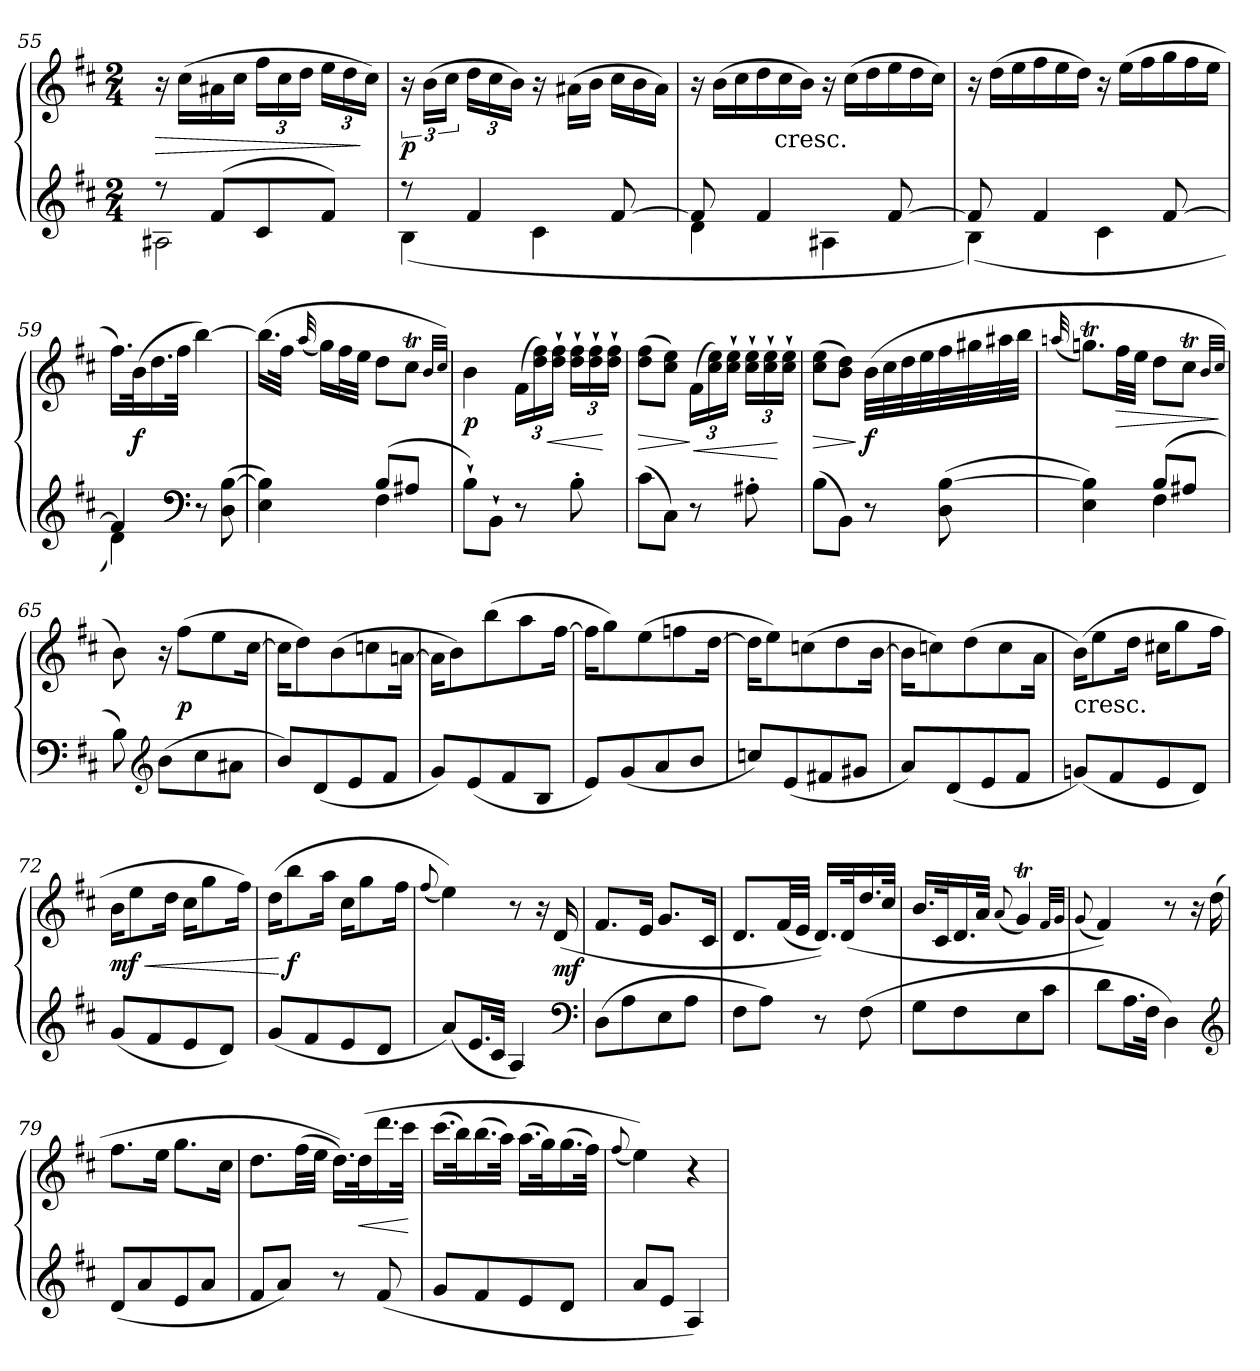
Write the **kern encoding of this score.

**kern	**kern	**dynam
*part1	*part1	*part1
*staff2	*staff1	*staff1/2
*clefG2	*clefG2	*
*k[f#c#]	*k[f#c#]	*
*D:	*D:	*
*M2/4	*M2/4	*
=55	=55	=55
*^	*	*
8r	2A#X	16r	>
.	.	(16cc#LL	.
(8f#L	.	16a#X	.
.	.	16cc#JJ	.
8c#	.	24ff#LL	.
.	.	24cc#	.
.	.	24ddJJ	.
8f#J)	.	24eeLL	.
.	.	24dd	.
.	.	24cc#JJ)	]
!!LO:LB:g=z
=56	=56	=56	=56
8r	(4B	24r	p
.	.	(24bLL	.
.	.	24cc#JJ	.
4f#	.	24ddLL	.
.	.	24cc#	.
.	.	24bJJ)	.
*	*	*Xtuplet	*
.	4c#	24r	.
.	.	(24a#X\LL	.
.	.	24b\JJ	.
[8f#	.	24cc#LL	.
.	.	24b	.
.	.	24a#JJ)	.
=57	=57	=57	=57
8f#]	4d	24r	.
.	.	(24bLL	.
.	.	24cc#	.
4f#	.	24dd	.
!	!	!LO:TX:c:t=cresc.	!
.	.	24cc#	.
.	.	24bJJ)	.
.	4A#X	24r	.
.	.	(24cc#LL	.
.	.	24dd	.
[8f#	.	24ee	.
.	.	24dd	.
.	.	24cc#JJ)	.
=58	=58	=58	=58
8f#]	(4B)	24r	.
.	.	(24ddLL	.
.	.	24ee	.
4f#	.	24ff#	.
.	.	24ee	.
.	.	24ddJJ)	.
.	4c#	24r	.
.	.	(24eeLL	.
.	.	24ff#	.
[8f#	.	24gg	.
.	.	24ff#	.
.	.	24eeJJ	.
=59	=59	=59	=59
4f#]	4d)	16.ff#LL)	.
.	.	(32bK	f
.	.	16.dd	.
.	.	32ff#JJk	.
*clefF4	*	*	*
8r	4ryy	[4bb)	.
(<8D [8B	.	.	.
=60	=60	=60	=60
4E 4B])	4ryy	(16.bbLL]	.
.	.	32ff#JJk	.
.	.	(32qqaa	.
.	.	16ggLL)	.
.	.	32ff#L	.
.	.	32eeJJJ	.
(8BL	4F#	8ddL	.
8A#XJ	.	8cc#tJ	.
*v	*v	*	*
.	32qbLLL	.
.	32qcc#JJJ)	.
!!LO:LB:g=z
=61	=61	=61
8B`L)	4b	p
8BB`J	.	.
*	*tuplet	*
8r	(24f#LL	.
.	24dd 24ff#)	.
.	24dd` 24ff#`JJ	<
8B'	24dd` 24ff#`LL	.
.	24dd` 24ff#`	.
.	24dd` 24ff#`JJ	[
=62	=62	=62
(8c#L	(8dd 8ff#L	>
8C#J)	8cc# 8eeJ)	.
8r	(24f#LL	] <
.	24cc# 24ee)	.
.	24cc#` 24ee`JJ	.
8A#X'	24cc#` 24ee`LL	.
.	24cc#` 24ee`	.
.	24cc#` 24ee`JJ	[
=63	=63	=63
(8BL	(8cc# 8eeL	>
8BBJ)	8b 8ddJ)	.
8r	(32bLLL	] f
.	32cc#	.
.	32dd	.
.	32ee	.
(<8D [8B	32ff#	.
.	32gg#X	.
.	32aa#X	.
.	32bbJJJ	.
=64	=64	=64
.	(32qqaan	.
*^	*	*
4E 4B])	4ryy	8.ggnTL)	.
.	.	32ff#LL	>
.	.	32eeJJJ	.
(8BL	4F#	8ddL	.
8A#XJ	.	8cc#tJ	.
*v	*v	*	*
.	32qbLLL	.
.	32qcc#JJJ	.
.	.	]
=65	=65	=65
8B)	8b)	.
*clefG2	*	*
(8bL	16r	.
.	(8ff#L	p
8cc#	.	.
.	8ee	.
8a#XJ	.	.
.	[16cc#Jk	.
!!LO:LB:g=z
=66	=66	=66
8bL)	16cc#KL]	.
.	8dd)	.
(8d	.	.
.	(8b	.
8e	.	.
.	8ccn	.
8f#J	.	.
.	[16anJk	.
=67	=67	=67
8gL)	16aKL]	.
.	8b)	.
(8e	.	.
.	(8bb	.
8f#	.	.
.	8aa	.
8BJ	.	.
.	[16ff#Jk	.
=68	=68	=68
8eL)	16ff#KL]	.
.	8gg)	.
(8g	.	.
.	(8ee	.
8a	.	.
.	8ffn	.
8bJ	.	.
.	[16ddJk	.
=69	=69	=69
8ccnL)	16ddKL]	.
.	8ee)	.
(8e	.	.
.	(8ccn	.
8f#X	.	.
.	8dd	.
8g#XJ	.	.
.	[16bJk	.
=70	=70	=70
8aL)	16bKL]	.
.	8ccn)	.
(8d	.	.
.	(8dd	.
8e	.	.
.	8cc	.
8f#J	.	.
.	16aJk	.
=71	=71	=71
!	!LO:TX:c:t=cresc.	!
(8gnL)	(16bKL)	.
.	8ee	.
8f#	.	.
.	16ddJk	.
8e	16cc#XKL	.
.	8gg	.
8dJ)	.	.
.	16ff#Jk	.
!!LO:LB:g=z
=72	=72	=72
(8gL	16bKL	< mf
.	8ee	.
8f#	.	.
.	16ddJk	.
8e	16cc#KL	.
.	8gg	.
8dJ)	.	.
.	16ff#Jk)	.
=73	=73	=73
(8gL	(16ddKL	.
.	8bb	[ f
8f#	.	.
.	16aaJk	.
8e	16cc#KL	.
.	8gg	.
8dJ	.	.
.	16ff#Jk	.
=74	=74	=74
.	(8qqff#	.
(8aL)	4ee))	.
16.eL	.	.
32c#JJk	.	.
4A)	8r	.
.	16r	.
.	(16d	mf
*clefF4	*	*
=75	=75	=75
(8DL	8.f#L	.
8A	.	.
.	16eJk	.
8E	8.gL	.
8AJ	.	.
.	16c#Jk	.
=76	=76	=76
8F#L	8.dL	.
8AJ)	.	.
.	(32f#LL	.
.	32eJJJ	.
8r	16.dLL))	.
.	(<32dK	.
(8F#	16.dd	.
.	32cc#JJk	.
=77	=77	=77
8GL	16.bLL	.
.	32c#K	.
8F#	16.d	.
.	32aJJk	.
.	(8qqa	.
8E	4gT)	.
8c#J	.	.
.	32qf#LLL	.
.	32qgJJJ	.
=78	=78	=78
.	(8qqg	.
8dL	4f#))	.
16.AL	.	.
32F#JJk	.	.
4D)	8r	.
.	16r	.
.	(16dd	.
*clefG2	*	*
!!LO:LB:g=z
=79	=79	=79
(8dL	8.ff#L	.
8a	.	.
.	16eeJk	.
8e	8.ggL	.
8aJ	.	.
.	16cc#Jk	.
=80	=80	=80
8f#L	8.ddL	.
8aJ)	.	.
.	(32ff#LL	.
.	32eeJJJ	.
8r	16.ddLL))	.
.	(32ddK	<
(8f#	16.ddd	.
.	32ccc#JJk	.
.	.	[
=81	=81	=81
8gL	(16.ccc#LL	.
.	32bbK)	.
8f#	(16.bb	.
.	32aaJJk)	.
8e	(16.aaLL	.
.	32ggK)	.
8dJ	(16.gg	.
.	32ff#JJk)	.
=82	=82	=82
.	(8qqff#	.
8aL	4ee))	.
8eJ	.	.
4A)	4r	.
=	=	=
*-	*-	*-
